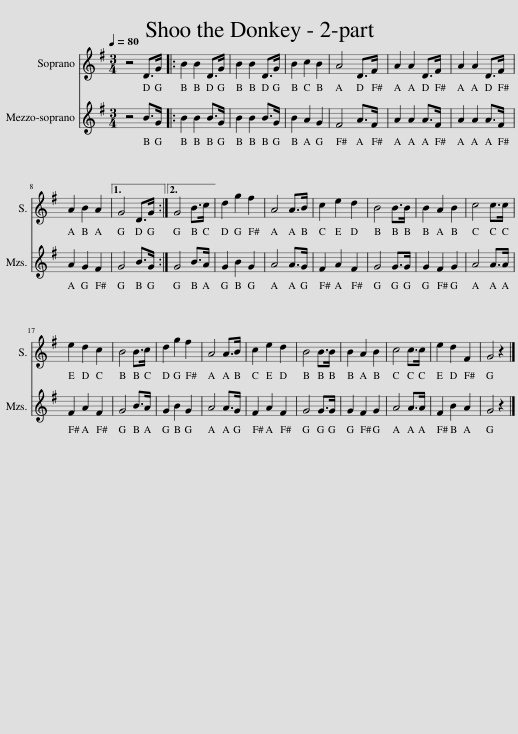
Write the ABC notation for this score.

X:1
%%score 1 2
L:1/8
Q:1/4=80
M:3/4
I:linebreak $
K:G
V:1 treble
V:2 treble
V:1
 z4 D>G |: B2 B2 D>G | B2 B2 D>G | B2 c2 B2 | A4 D>F | %5
 A2 A2 D>F | A2 A2 D>F |$ A2 B2 A2 |1 G4 D>G :|2 G4 B>c || %10
 d2 g2 f2 | A4 A>B | c2 e2 d2 | B4 B>B | B2 A2 B2 | %15
 c4 c>c |$ e2 d2 c2 | B4 B>c | d2 g2 f2 | A4 A>B | %20
 c2 e2 d2 | B4 B>B | B2 A2 B2 | c4 c>c | e2 d2 F2 | %25
 G4 z2 |] %26
V:2
 z4 B>G |: B2 B2 B>G | B2 B2 B>G | B2 A2 G2 | F4 A>F | %5
 A2 A2 A>F | A2 A2 A>F |$ A2 G2 F2 |1 G4 B>G :|2 G4 B>A || %10
 G2 B2 G2 | A4 A>G | F2 A2 F2 | G4 G>G | G2 F2 G2 | %15
 A4 A>A |$ F2 A2 F2 | G4 B>A | G2 B2 G2 | A4 A>G | %20
 F2 A2 F2 | G4 G>G | G2 F2 G2 | A4 A>A | F2 B2 A2 | %25
 G4 z2 |] %26
